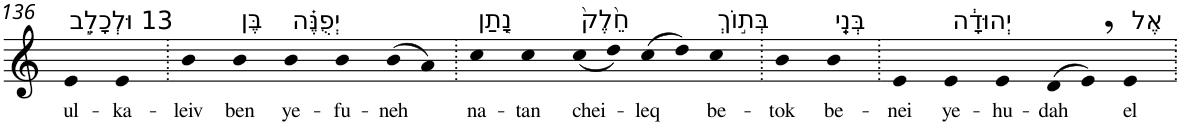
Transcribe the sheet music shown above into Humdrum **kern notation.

**kern	**text
*part1	*part1
*staff1	*staff1
*I"Piano	*
*I'Pno	*
!!LO:PB:g=z
*clefG2	*
*k[]	*
=136	=136
!LO:TX:a:t=13 וּלְכָלֵ֣ב	!
!	!LO:LY:b
4e	ul-
!	!LO:LY:b
4e	-ka-
=137.	=137.
!	!LO:LY:b
4b	-leiv
!LO:TX:a:t=בֶּן	!
!	!LO:LY:b
4b	ben
!LO:TX:a:t=יְפֻנֶּ֗ה	!
!	!LO:LY:b
4b	ye-
!	!LO:LY:b
4b	-fu-
!	!LO:LY:b
(>8b	-neh
8a)	.
=138.	=138.
!LO:TX:a:t=נָ֤תַן	!
!	!LO:LY:b
4cc	na-
!	!LO:LY:b
4cc	-tan
!LO:TX:a:t=חֵ֙לֶק֙	!
!	!LO:LY:b
(<8cc	chei-
8dd)	.
!	!LO:LY:b
(>8cc	-leq
8dd)	.
!LO:TX:a:t=בְּת֣וֹךְ	!
!	!LO:LY:b
4cc	be-
=139.	=139.
!	!LO:LY:b
4b	-tok
!LO:TX:a:t=בְּנֵֽי	!
!	!LO:LY:b
4b	be-
=140.	=140.
!	!LO:LY:b
4e	-nei
!LO:TX:a:t=יְהוּדָ֔ה	!
!	!LO:LY:b
4e	ye-
!	!LO:LY:b
4e	-hu-
!	!LO:LY:b
(>8d	-dah
8e,)	.
!LO:TX:a:t=אֶל	!
!	!LO:LY:b
4e	el
=.	=.
*-	*-
